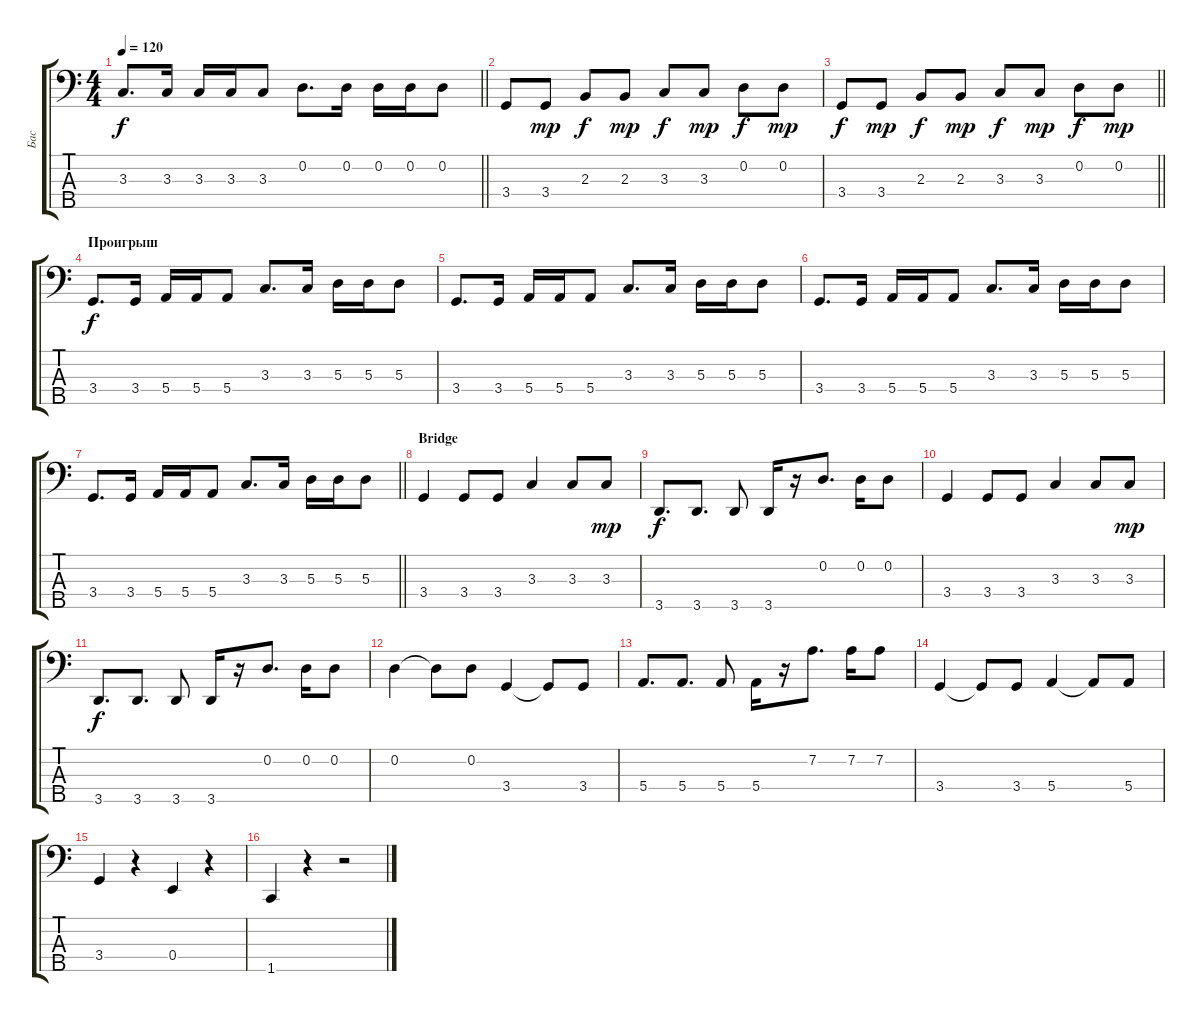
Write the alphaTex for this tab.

\track ("Бас" "Бас") {instrument electricbasspick}
\staff {score tabs}
\tuning (G2 D2 A1 E1 B0) {hide}
\ts (4 4)
\tempo 120
\clef f4
\barLineRight lightlight
\ks c
3.3.8{d dy f} 3.3.16 3.3.16 3.3.16 3.3.8 0.2.8{d} 0.2.16 0.2.16 0.2.16 0.2.8 |
3.4.8 3.4.8{dy mp} 2.3.8{dy f} 2.3.8{dy mp} 3.3.8{dy f} 3.3.8{dy mp} 0.2.8{dy f} 0.2.8{dy mp} |
\barLineRight lightlight
3.4.8{dy f} 3.4.8{dy mp} 2.3.8{dy f} 2.3.8{dy mp} 3.3.8{dy f} 3.3.8{dy mp} 0.2.8{dy f} 0.2.8{dy mp} |
\section ("" "Проигрыш")
3.4.8{d dy f} 3.4.16 5.4.16 5.4.16 5.4.8 3.3.8{d} 3.3.16 5.3.16 5.3.16 5.3.8 |
3.4.8{d} 3.4.16 5.4.16 5.4.16 5.4.8 3.3.8{d} 3.3.16 5.3.16 5.3.16 5.3.8 |
3.4.8{d} 3.4.16 5.4.16 5.4.16 5.4.8 3.3.8{d} 3.3.16 5.3.16 5.3.16 5.3.8 |
\barLineRight lightlight
3.4.8{d} 3.4.16 5.4.16 5.4.16 5.4.8 3.3.8{d} 3.3.16 5.3.16 5.3.16 5.3.8 |
\section ("" "Bridge")
3.4.4 3.4.8 3.4.8 3.3.4 3.3.8 3.3.8{dy mp} |
3.5.8{d dy f} 3.5.8{d} 3.5.8 3.5.16 r.16 0.2.8{d} 0.2.16 0.2.8 |
3.4.4 3.4.8 3.4.8 3.3.4 3.3.8 3.3.8{dy mp} |
3.5.8{d dy f} 3.5.8{d} 3.5.8 3.5.16 r.16 0.2.8{d} 0.2.16 0.2.8 |
0.2.4 0.2{t}.8 0.2.8 3.4.4 3.4{t}.8 3.4.8 |
5.4.8{d} 5.4.8{d} 5.4.8 5.4.16 r.16 7.2.8{d} 7.2.16 7.2.8 |
3.4.4 3.4{t}.8 3.4.8 5.4.4 5.4{t}.8 5.4.8 |
3.4.4 r.4 0.4.4 r.4 |
1.5.4 r.4 r.2
